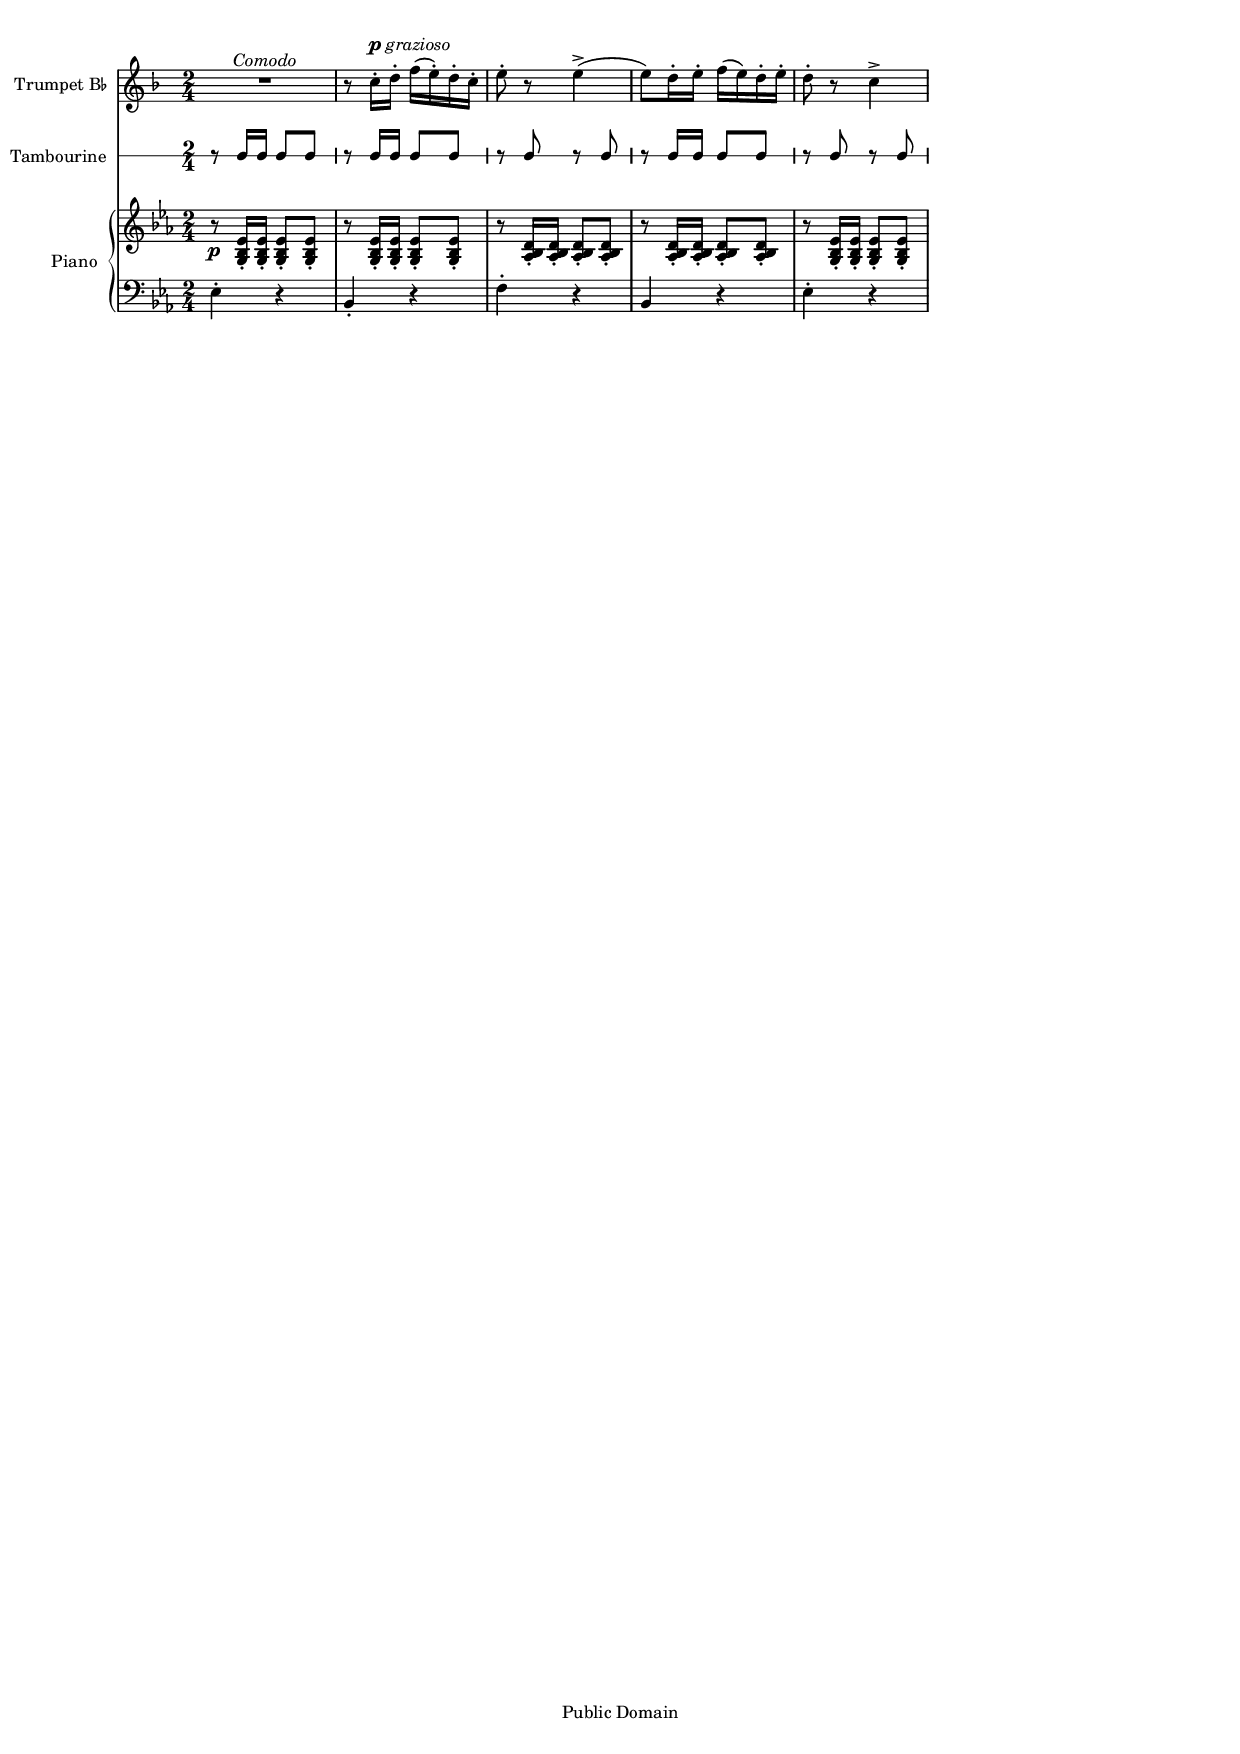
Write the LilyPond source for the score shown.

\version "2.13.36"
\include "catalan.ly"
#(set-global-staff-size 15)
\paper{
  ragged-right=##t
  line-width=17\cm
  indent=0\cm
}


\header {
  lsrtags = "headwords"
  texidoc = ""
  doctitle = "headword"
}

\header {
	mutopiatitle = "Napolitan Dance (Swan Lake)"
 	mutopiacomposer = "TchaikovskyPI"
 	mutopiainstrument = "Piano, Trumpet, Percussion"
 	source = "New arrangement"
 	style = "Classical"
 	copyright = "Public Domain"
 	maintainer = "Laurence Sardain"
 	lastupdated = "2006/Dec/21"
%	title = "Le Lac des Cygnes"
%	subtitle = "Danse Napolitaine"
%	composer = "Piotr Ilitch Tchaïkovski"
%	arranger = "arr. Laurence Sardain"
%       footer = "Mutopia-2006/12/22-896"
}

trompette = \relative do'' {
  \clef treble
  \key mib \major
  \time 2/4
  R2^\markup { \italic Comodo } |
  r8 \once \override TextScript #'padding = #2.0
  sib16-.^\markup {\dynamic p \italic grazioso} do-. mib( re)-. do-. sib-. |
  re8-. r8 re4->( |
  re8) do16-. re-. mib( re) do-. re-. |
  do8-. r8 sib4-> |
}

tambourin = \relative do' {
  \time 2/4
  r8 do16 do do8 do |
  r8 do16 do do8 do |
  r8 do r do |
  r8 do16 do do8 do |
  r8 do r do |
}

tambourinMidi = \drummode {
  \time 2/4
  r8 tamb16 tamb tamb8 tamb |
  r8 tamb16 tamb tamb8 tamb |
  r8 tamb r tamb |
  r8 tamb16 tamb tamb8 tamb |
  r8 tamb r tamb |
}

upper = \relative do' {
  \clef treble
  \key mib \major
  \time 2/4
  r8\p <sol sib mib>16-. <sol sib mib>-. <sol sib mib>8-. <sol sib mib>-. |
  r8 <sol sib mib>16-. <sol sib mib>-. <sol sib mib>8-. <sol sib mib>-. |
  r8 <lab sib re>16-. <lab sib re>-. <lab sib re>8-. <lab sib re>-. |
  r8 <lab sib re>16-. <lab sib re>-. <lab sib re>8-. <lab sib re>-. |
  r8 <sol sib mib>16-. <sol sib mib>-. <sol sib mib>8-. <sol sib mib>-. |
}

lower = \relative do {
  \clef bass
  \key mib \major
  \time 2/4
  mib4-. r4 |
  sib-. r |
  fa'-. r |
  sib, r |
  mib4-. r4 |
}


\score {
  <<
    \context Staff = "trumpet" <<
      \set Staff.instrumentName = \markup { "Trumpet" \concat{ B \teeny \raise #0.4 \flat } }
      \transpose sib do'
      \trompette
    >>
    \context RhythmicStaff = "tambourin" <<
      \set Staff.instrumentName = "Tambourine"
      \tambourin
    >>
    \context PianoStaff = "prima" <<
      \set PianoStaff.instrumentName = "Piano  "
      \context Staff = "uppera" \upper
      \context Staff = "lowera" \lower
    >>
  >>
  \layout { }
}
\score {
  <<
    \context Staff = "trumpet" {
      \set Staff.midiInstrument = "trumpet"
      \trompette
    }
    \context DrumStaff = "tambourin" {
      \tambourinMidi
    }
    \context Staff = "piano" <<
      \upper
      \lower
    >>
  >>
  \midi {
    \context {
      \Score
      tempoWholesPerMinute = #(ly:make-moment 72 4)
    }
  }
}

